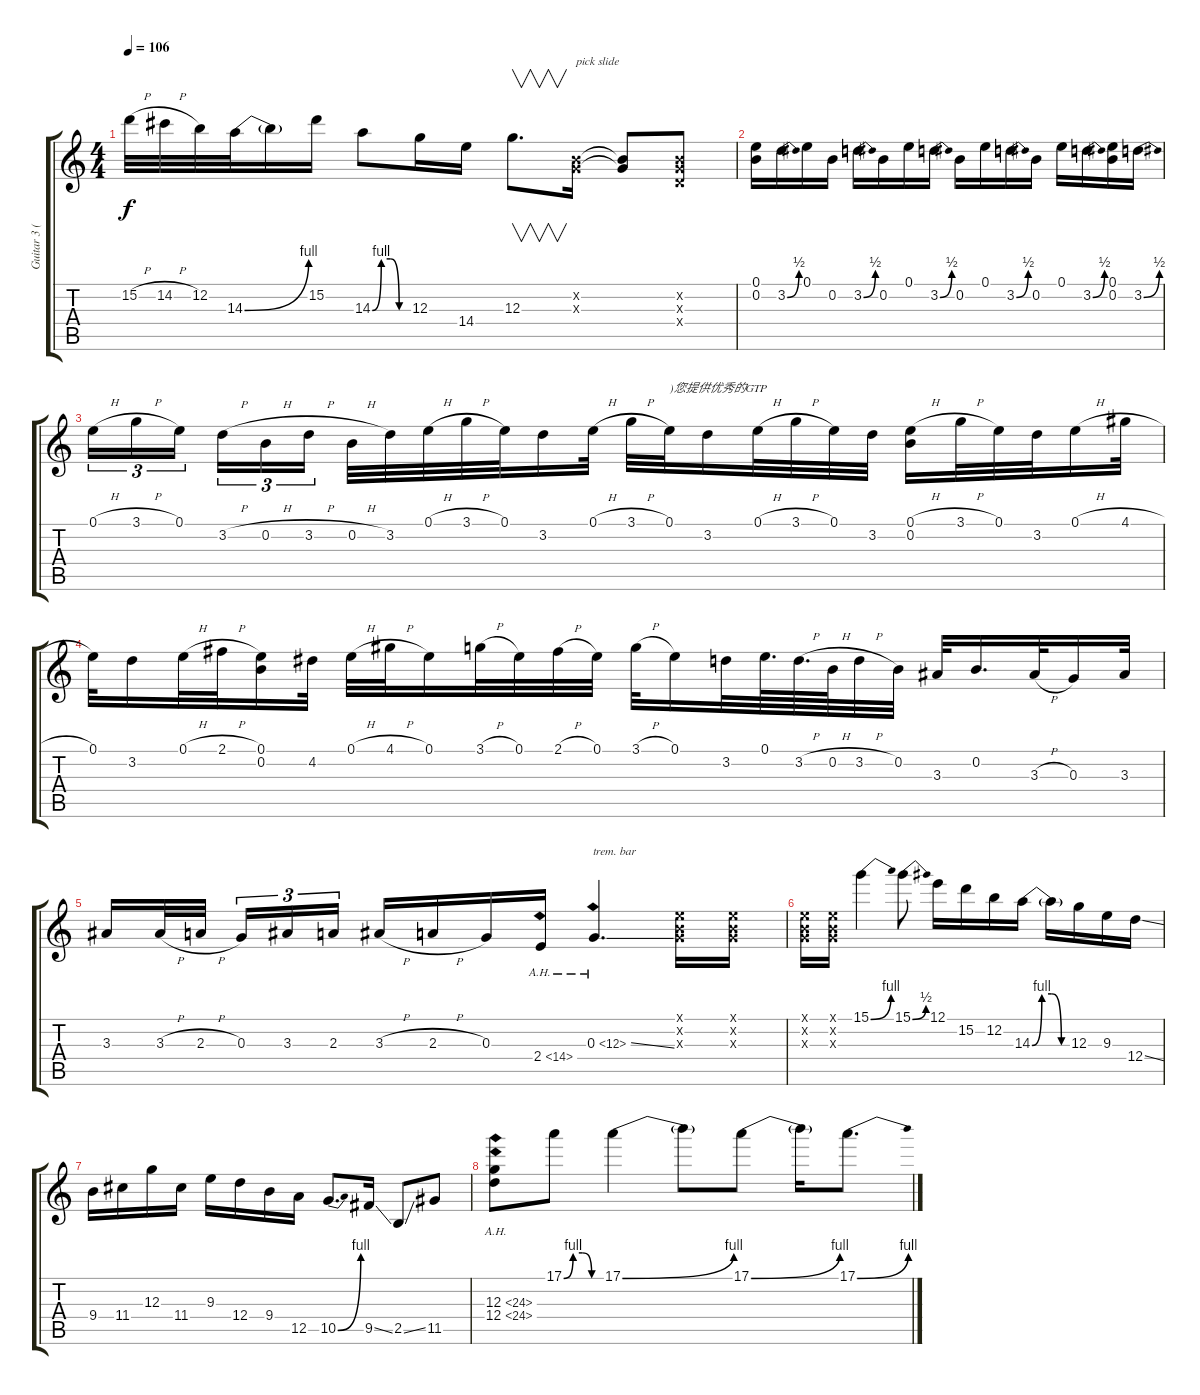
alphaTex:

\track ("Guitar 3 (Solo)" "Guitar 3 (") {instrument distortionguitar}
\staff {score tabs}
\tuning (E4 B3 G3 D3 A2 E2) {hide}
\ts (4 4)
\tempo 106
\clef g2
\ks c
15.2{h}.32{dy f} 14.2{h}.32 12.2.32 14.3{be (bend 0 0 60 4)}.32 14.3{t}.16 15.2.16 14.3{be (custom 0 0 15 4 30 4 45 0 60 0)}.8 12.3.16 14.4.16 12.3.8{v d} (0.2{x} 0.3{x}).16{txt "pick slide"} (0.2{t} 0.3{t}).8 (0.2{x} 0.3{x} 0.4{x}).8 |
(0.1 0.2).16 3.2{be (bend 0 0 60 2)}.16 0.1.16 0.2.16 3.2{be (bend 0 0 60 2)}.16 0.2.16 0.1.16 3.2{be (bend 0 0 60 2)}.16 0.2.16 0.1.16 3.2{be (bend 0 0 60 2)}.16 0.2.16 0.1.16 3.2{be (bend 0 0 60 2)}.16 (0.1 0.2).16 3.2{be (bend 0 0 60 2)}.16 |
0.1{h}.16{tu (3 2)} 3.1{h}.16{tu (3 2)} 0.1.16{tu (3 2) beam splitsecondary} 3.2{h}.16{tu (3 2)} 0.2{h}.16{tu (3 2)} 3.2{h}.16{tu (3 2)} 0.2{h}.32 3.2.32 0.1{h}.32 3.1{h}.32 0.1.32 3.2.16 0.1{h}.32 3.1{h}.32 0.1.32{txt ")您提供优秀的GTP"} 3.2.16 0.1{h}.32 3.1{h}.32 0.1.32 3.2.32 (0.1{h} 0.2).16 3.1{h}.32 0.1.32 3.2.32 0.1{h}.16 4.1{h}.32 |
0.1.32 3.2.16 0.1{h}.32 2.1{h}.32 (0.1 0.2).16 4.2.32 0.1{h}.32 4.1{h}.32 0.1.16 3.1{h}.32 0.1.32 2.1{h}.32 0.1.32 3.1{h}.32 0.1.16 3.2.32 0.1.64{d} 3.2{h}.64{d} 0.2{h}.64 3.2{h}.32 0.2.32 3.3.32 0.2.16{d} 3.3{h}.32 0.3.16 3.3.32 |
3.3.16 3.3{h}.32 2.3{h}.32{beam splitsecondary} 0.3.16{tu (3 2)} 3.3.16{tu (3 2)} 2.3.16{tu (3 2)} 3.3{h}.16 2.3{h}.16 0.3.16 2.4{ah 12}.16 0.3{ah 12 ss}.4{d txt "trem. bar"} (0.1{x} 0.2{x} 0.3{x}).16 (0.1{x} 0.2{x} 0.3{x}).16 |
(0.1{x} 0.2{x} 0.3{x}).16 (0.1{x} 0.2{x} 0.3{x}).16 15.1{be (bend 0 0 60 4)}.4 15.1{be (bend 0 0 60 2)}.8 12.1.16 15.2.16 12.2.16 14.3{be (custom 0 0 15 4 30 4 45 0 60 0)}.16 14.3{t}.16 12.3.16 9.3.16 12.4{ss}.16 |
9.4.16 11.4.16 12.3.16 11.4.16 9.3.16 12.4.16 9.4.16 12.5.16 10.5{be (bend 0 0 60 4)}.8{d} 9.5{ss}.16 2.5{ss}.8 11.5.8 |
(12.3{ah 12} 12.4{ah 12}).8 17.1{be (custom 0 0 15 4 30 4 45 0 60 0)}.8 17.1{be (bend 0 0 60 4)}.4 17.1{t}.8 17.1{be (bend 0 0 60 4)}.8 17.1{t}.16 17.1{be (bend 0 0 60 4)}.8{d}
